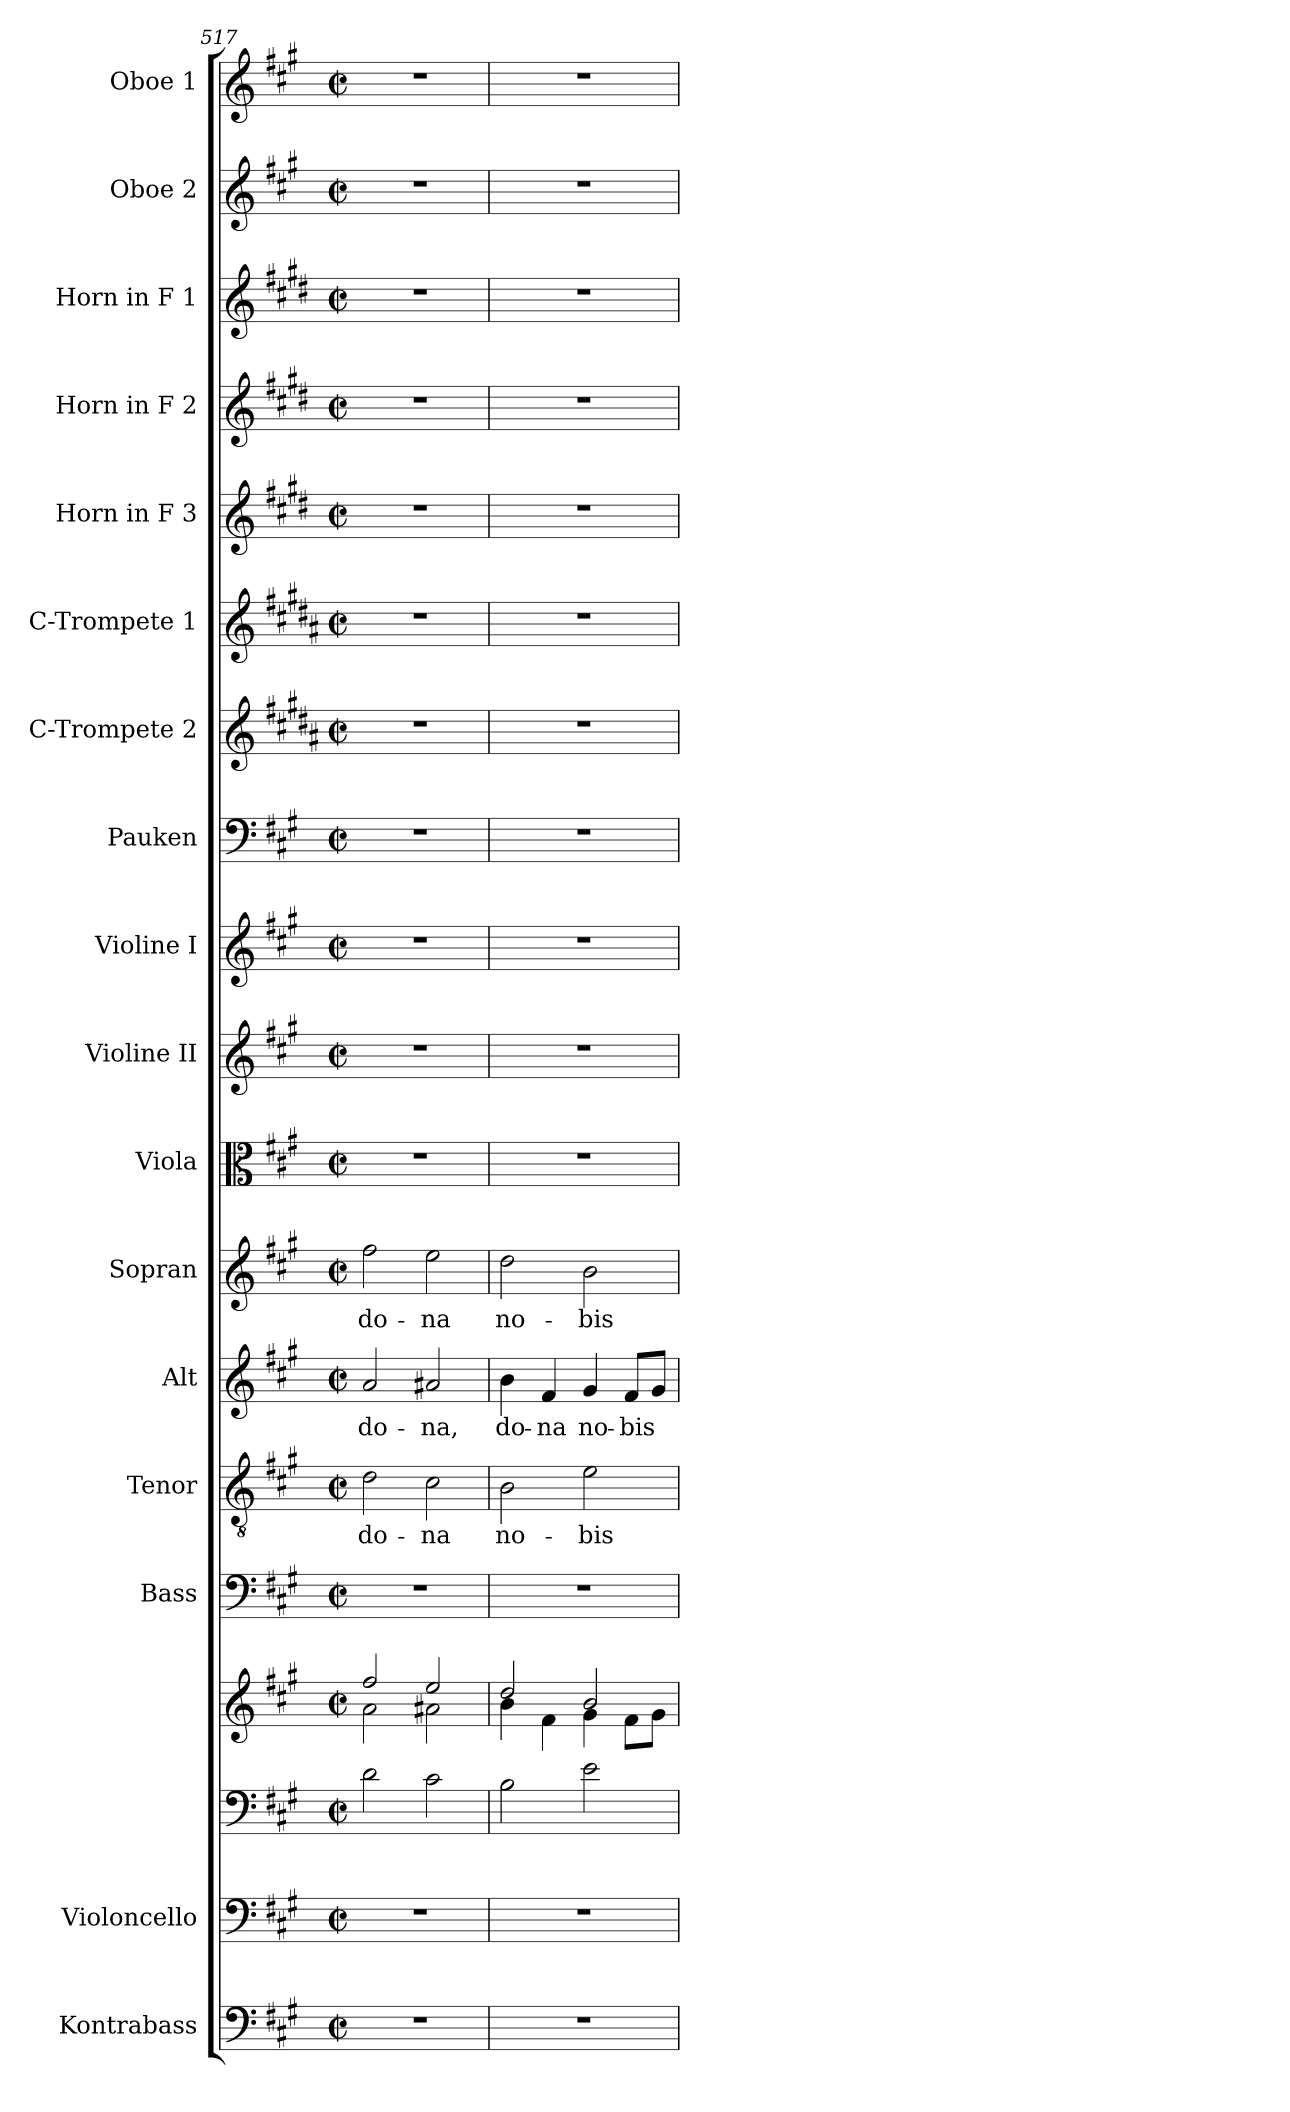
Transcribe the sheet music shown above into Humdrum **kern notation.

**kern	**kern	**kern	**kern	**kern	**kern	**text	**kern	**text	**kern	**text	**kern	**kern	**kern	**kern	**kern	**kern	**kern	**kern	**kern	**kern	**kern
*part18	*part17	*part16	*part16	*part15	*part14	*part14	*part13	*part13	*part12	*part12	*part11	*part10	*part9	*part8	*part7	*part6	*part5	*part4	*part3	*part2	*part1
*staff19	*staff18	*staff17	*staff16	*staff15	*staff14	*staff14	*staff13	*staff13	*staff12	*staff12	*staff11	*staff10	*staff9	*staff8	*staff7	*staff6	*staff5	*staff4	*staff3	*staff2	*staff1
*I"Kontrabass	*I"Violoncello	*	*	*I"Bass	*I"Tenor	*	*I"Alt	*	*I"Sopran	*	*I"Viola	*I"Violine II	*I"Violine I	*I"Pauken	*I"C-Trompete 2	*I"C-Trompete 1	*I"Horn in F 3	*I"Horn in F 2	*I"Horn in F 1	*I"Oboe 2	*I"Oboe 1
*I'Kb.	*I'Vc.	*	*	*I'B.	*I'T.	*	*I'A.	*	*I'S.	*	*I'Vla.	*I'Vl. II	*I'Vl. I	*I'Pk.	*I'C Trp. 2	*I'C Trp. 1	*	*	*	*I'Ob. 2	*I'Ob. 1
*clefF4	*clefF4	*clefF4	*clefG2	*clefF4	*clefGv2	*	*clefG2	*	*clefG2	*	*clefC3	*clefG2	*clefG2	*clefF4	*clefG2	*clefG2	*clefG2	*clefG2	*clefG2	*clefG2	*clefG2
*ITrd7c12	*	*	*	*	*	*	*	*	*	*	*	*	*	*	*ITrd1c2	*ITrd1c2	*ITrd4c7	*ITrd4c7	*ITrd4c7	*	*
*k[f#c#g#]	*k[f#c#g#]	*k[f#c#g#]	*k[f#c#g#]	*k[f#c#g#]	*k[f#c#g#]	*	*k[f#c#g#]	*	*k[f#c#g#]	*	*k[f#c#g#]	*k[f#c#g#]	*k[f#c#g#]	*k[f#c#g#]	*k[f#c#g#]	*k[f#c#g#]	*k[f#c#g#]	*k[f#c#g#]	*k[f#c#g#]	*k[f#c#g#]	*k[f#c#g#]
*A:	*A:	*A:	*A:	*A:	*A:	*	*A:	*	*A:	*	*A:	*A:	*A:	*A:	*A:	*A:	*A:	*A:	*A:	*A:	*A:
*M2/2	*M2/2	*M2/2	*M2/2	*M2/2	*M2/2	*	*M2/2	*	*M2/2	*	*M2/2	*M2/2	*M2/2	*M2/2	*M2/2	*M2/2	*M2/2	*M2/2	*M2/2	*M2/2	*M2/2
*met(c|)	*met(c|)	*met(c|)	*met(c|)	*met(c|)	*met(c|)	*	*met(c|)	*	*met(c|)	*	*met(c|)	*met(c|)	*met(c|)	*met(c|)	*met(c|)	*met(c|)	*met(c|)	*met(c|)	*met(c|)	*met(c|)	*met(c|)
=517	=517	=517	=517	=517	=517	=517	=517	=517	=517	=517	=517	=517	=517	=517	=517	=517	=517	=517	=517	=517	=517
*	*	*	*^	*	*	*	*	*	*	*	*	*	*	*	*	*	*	*	*	*	*
!	!	!	!	!	!	!	!LO:LY:b	!	!LO:LY:b	!	!LO:LY:b	!	!	!	!	!	!	!	!	!	!	!
1r	1r	2d\	2ff#/	2a\	1r	2d\	do-	2a/	do-	2ff#\	do-	1r	1r	1r	1r	1r	1r	1r	1r	1r	1r	1r
!	!	!	!	!	!	!	!LO:LY:b	!	!LO:LY:b	!	!LO:LY:b	!	!	!	!	!	!	!	!	!	!	!
.	.	2c#\	2ee/	2a#X\	.	2c#\	-na	2a#X/	-na,	2ee\	-na	.	.	.	.	.	.	.	.	.	.	.
=518	=518	=518	=518	=518	=518	=518	=518	=518	=518	=518	=518	=518	=518	=518	=518	=518	=518	=518	=518	=518	=518	=518
!	!	!	!	!	!	!	!LO:LY:b	!	!LO:LY:b	!	!LO:LY:b	!	!	!	!	!	!	!	!	!	!	!
1r	1r	2B\	2dd/	4b\	1r	2B\	no-	4b\	do-	2dd\	no-	1r	1r	1r	1r	1r	1r	1r	1r	1r	1r	1r
!	!	!	!	!	!	!	!	!	!LO:LY:b	!	!	!	!	!	!	!	!	!	!	!	!	!
.	.	.	.	4f#\	.	.	.	4f#/	-na	.	.	.	.	.	.	.	.	.	.	.	.	.
!	!	!	!	!	!	!	!LO:LY:b	!	!LO:LY:b	!	!LO:LY:b	!	!	!	!	!	!	!	!	!	!	!
.	.	2e\	2b/	4g#\	.	2e\	-bis	4g#/	no-	2b\	-bis	.	.	.	.	.	.	.	.	.	.	.
!	!	!	!	!	!	!	!	!	!LO:LY:b	!	!	!	!	!	!	!	!	!	!	!	!	!
.	.	.	.	8f#\L	.	.	.	8f#/L	-bis	.	.	.	.	.	.	.	.	.	.	.	.	.
.	.	.	.	8g#\J	.	.	.	8g#/J	.	.	.	.	.	.	.	.	.	.	.	.	.	.
*	*	*	*v	*v	*	*	*	*	*	*	*	*	*	*	*	*	*	*	*	*	*	*
=	=	=	=	=	=	=	=	=	=	=	=	=	=	=	=	=	=	=	=	=	=
*-	*-	*-	*-	*-	*-	*-	*-	*-	*-	*-	*-	*-	*-	*-	*-	*-	*-	*-	*-	*-	*-
